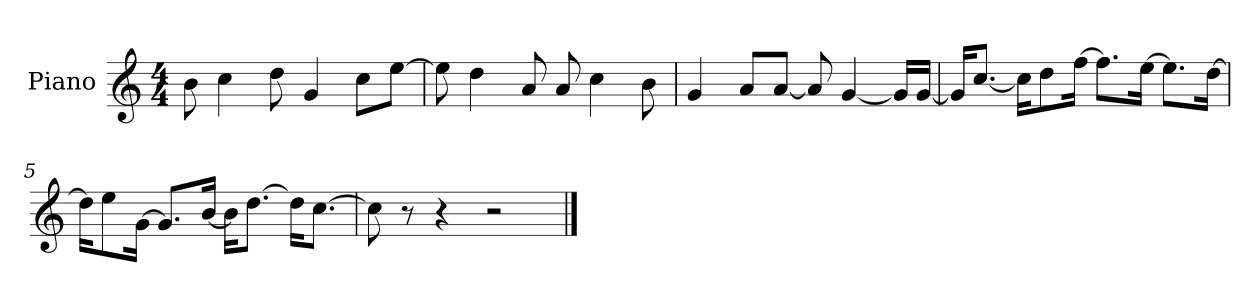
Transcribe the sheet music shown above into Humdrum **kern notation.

**kern
*part1
*staff1
*I"Piano
*I'P-no
*clefG2
*k[]
*M4/4
*MM90
=1
8b\
4cc\
8dd\
4g/
8cc\L
[8ee\J
=2
8ee\]
4dd\
8a/
8a/
4cc\
8b\
=3
4g/
8a/L
[8a/J
8a/]
[4g/
16g/LL]
[16g/JJ
=4
16g/KL]
[8.cc/J
16cc\KL]
8dd\
[16ff\Jk
8.ff\L]
[16ee\Jk
8.ee\L]
[16dd\Jk
!!LO:LB:g=z
=5
16dd\KL]
8ee\
[16g\Jk
8.g/L]
[16b/Jk
16b\KL]
[8.dd\J
16dd\KL]
[8.cc\J
=6
8cc\]
8r
4r
2r
==
*-
